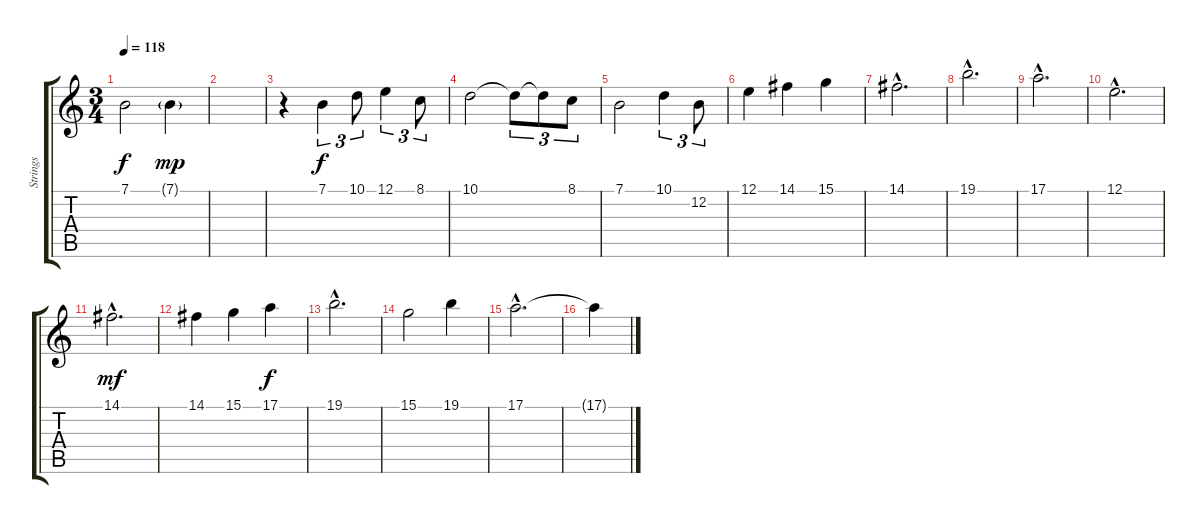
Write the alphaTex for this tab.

\track ("Strings" "Strings") {instrument stringensemble1}
\staff {score tabs}
\tuning (E4 B3 G3 D3 A2 E2) {hide}
\ts (3 4)
\tempo 118
\clef g2
\ks c
7.1.2{dy f} 7.1{g}.4{dy mp} |
|
r.4 7.1.4{tu (3 2) dy f} 10.1.8{tu (3 2)} 12.1.4{tu (3 2)} 8.1.8{tu (3 2)} |
10.1.2 10.1{t}.8{tu (3 2)} 10.1{t}.8{tu (3 2)} 8.1.8{tu (3 2)} |
7.1.2 10.1.4{tu (3 2)} 12.2.8{tu (3 2)} |
12.1.4 14.1.4 15.1.4 |
14.1{hac}.2{d} |
19.1{hac}.2{d} |
17.1{hac}.2{d} |
12.1{hac}.2{d} |
14.1{hac}.2{d dy mf} |
14.1.4 15.1.4 17.1.4{dy f} |
19.1{hac}.2{d} |
15.1.2 19.1.4 |
17.1{hac}.2{d} |
17.1{t}.4
